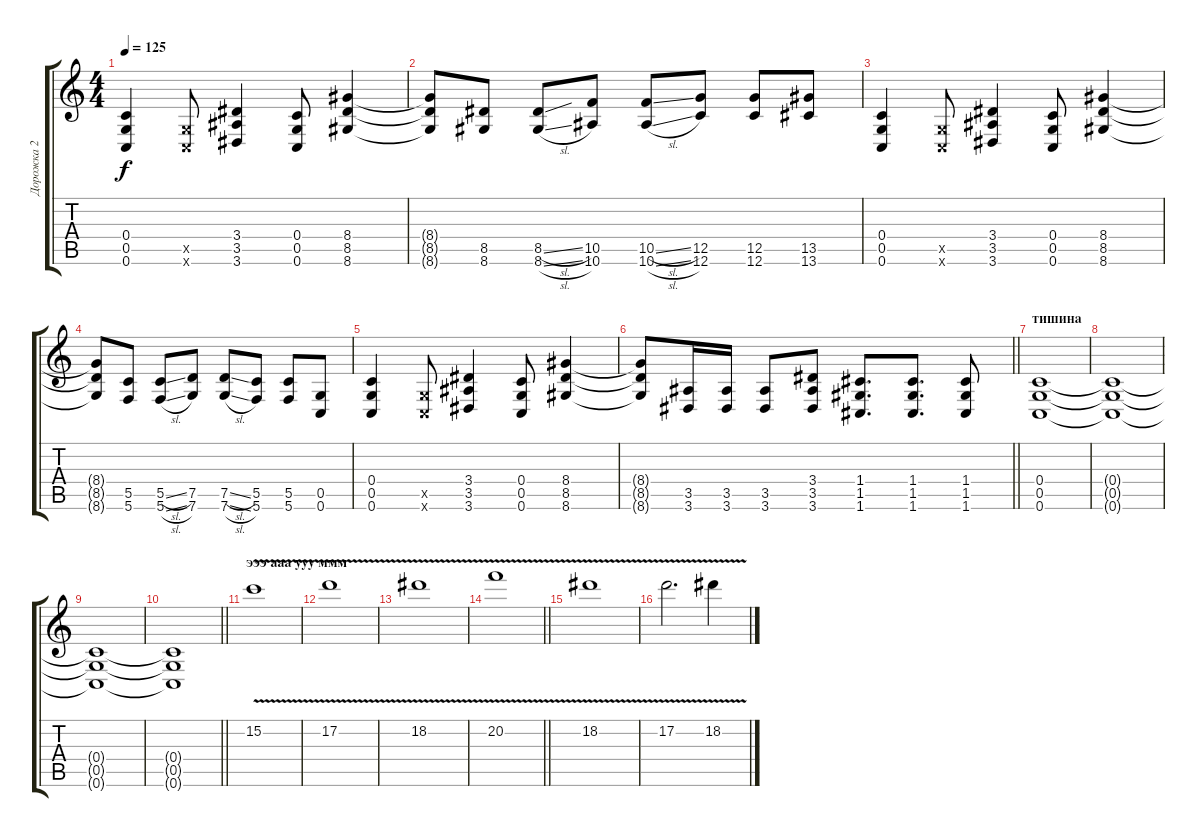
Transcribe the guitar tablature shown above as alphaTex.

\track ("Дорожка 2" "Дорожка 2") {instrument distortionguitar}
\staff {score tabs}
\tuning (D4 A3 F3 C3 G2 C2) {hide}
\ts (4 4)
\tempo 125
\clef g2
\ks c
(0.4 0.5 0.6).4{dy f} (0.5{x} 0.6{x}).8 (3.4 3.5 3.6).4 (0.4 0.5 0.6).8 (8.4 8.5 8.6).4 |
(8.4{t} 8.5{t} 8.6{t}).8 (8.5 8.6).8 (8.5{sl} 8.6{sl}).8 (10.5 10.6).8 (10.5{sl} 10.6{sl}).8 (12.5 12.6).8 (12.5 12.6).8 (13.5 13.6).8 |
(0.4 0.5 0.6).4 (0.5{x} 0.6{x}).8 (3.4 3.5 3.6).4 (0.4 0.5 0.6).8 (8.4 8.5 8.6).4 |
(8.4{t} 8.5{t} 8.6{t}).8 (5.5 5.6).8 (5.5{sl} 5.6{sl}).8 (7.5 7.6).8 (7.5{sl} 7.6{sl}).8 (5.5 5.6).8 (5.5 5.6).8 (0.5 0.6).8 |
(0.4 0.5 0.6).4 (0.5{x} 0.6{x}).8 (3.4 3.5 3.6).4 (0.4 0.5 0.6).8 (8.4 8.5 8.6).4 |
\barLineRight lightlight
(8.4{t} 8.5{t} 8.6{t}).8 (3.5 3.6).16 (3.5 3.6).16 (3.5 3.6).8 (3.4 3.5 3.6).8 (1.4 1.5 1.6).8{d} (1.4 1.5 1.6).8{d} (1.4 1.5 1.6).8 |
\section ("" "тишина")
(0.4 0.5 0.6).1 |
(0.4{t} 0.5{t} 0.6{t}).1 |
(0.4{t} 0.5{t} 0.6{t}).1 |
\barLineRight lightlight
(0.4{t} 0.5{t} 0.6{t}).1 |
\section ("" "эээ ааа ууу ммм")
15.2{v}.1 |
17.2{v}.1 |
18.2{v}.1 |
\barLineRight lightlight
20.2{v}.1 |
18.2{v}.1 |
17.2{v}.2{d} 18.2{v}.4
